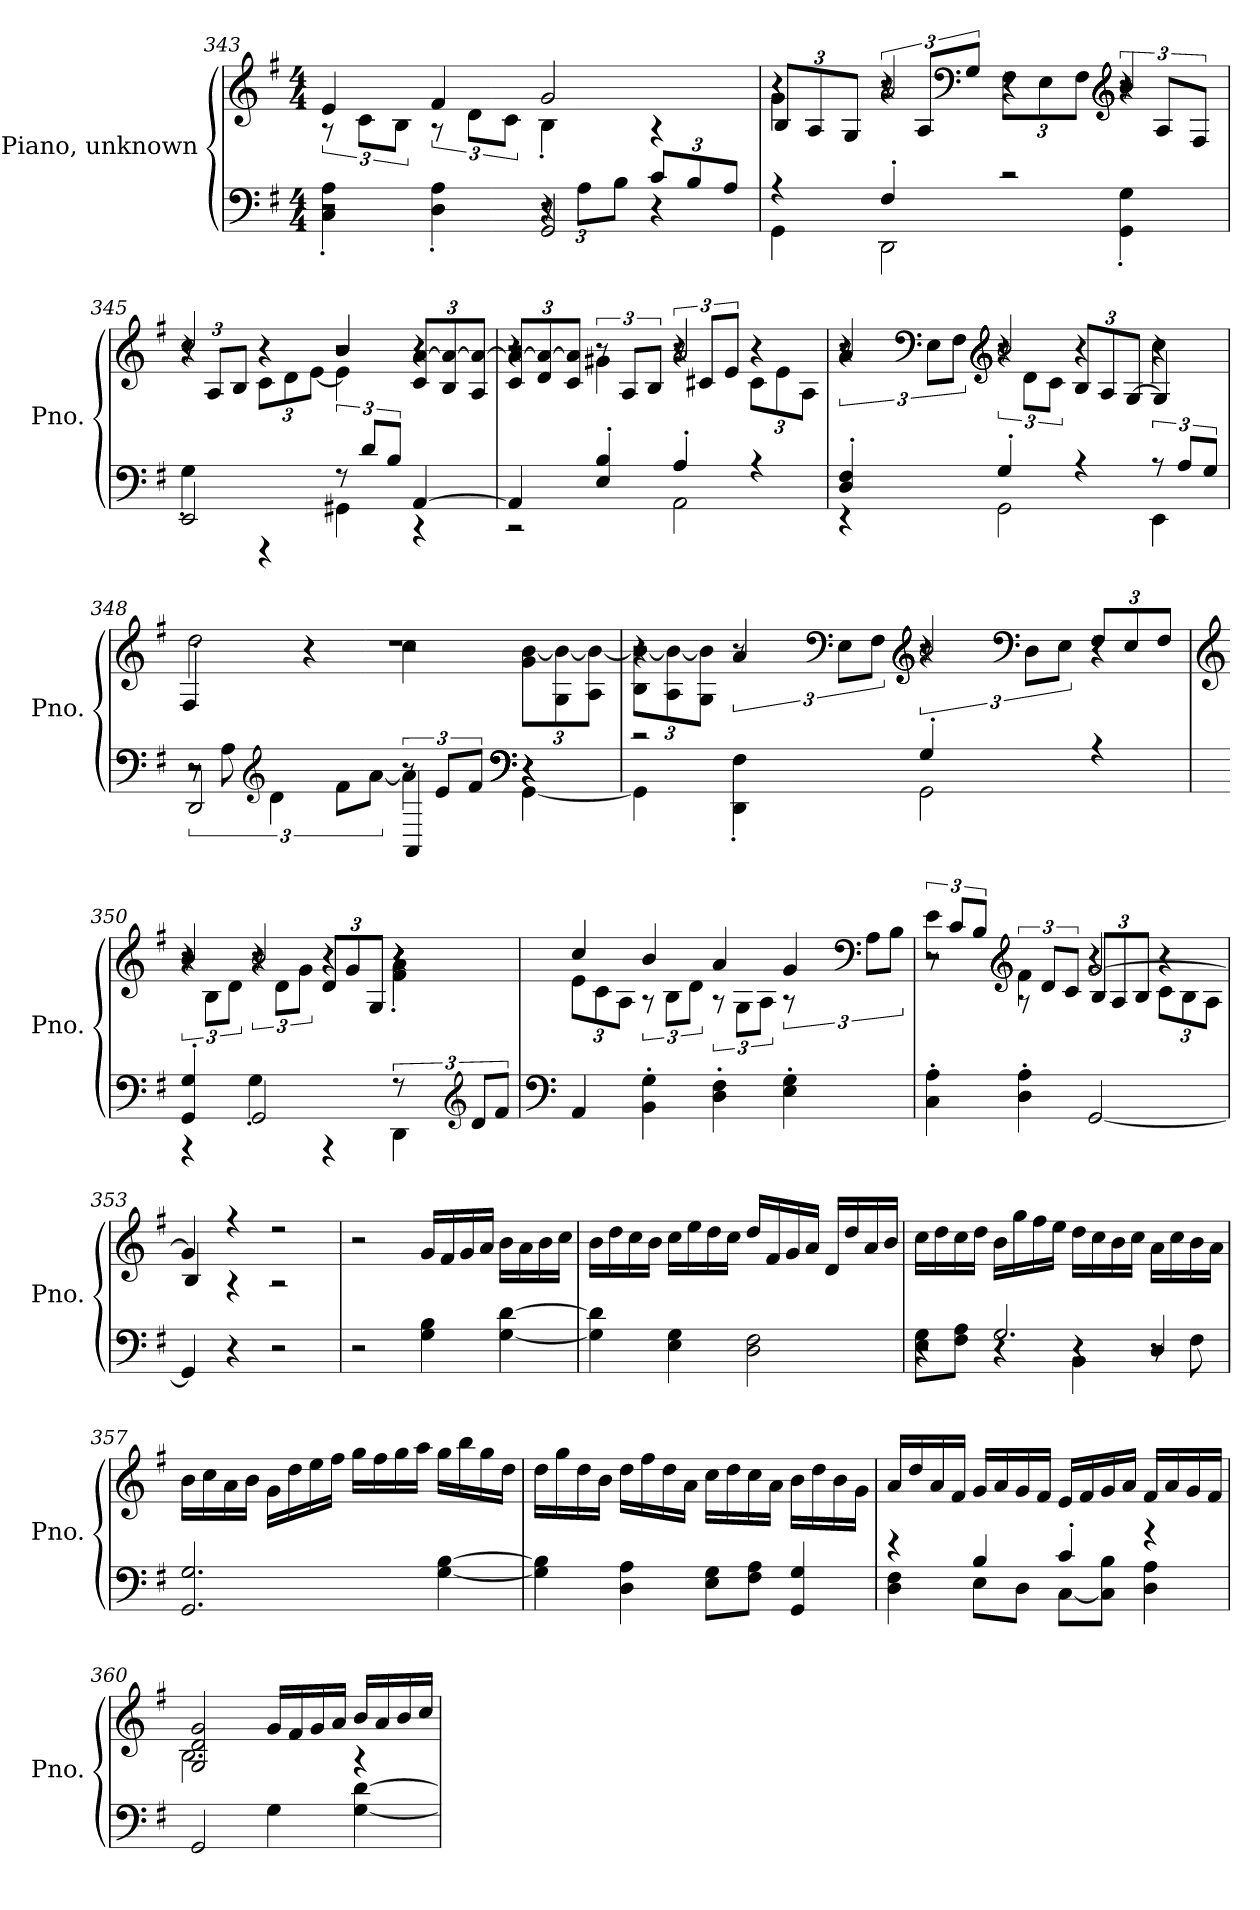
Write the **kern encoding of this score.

**kern	**kern
*part1	*part1
*staff2	*staff1
*I"Piano, unknown	*
*I'Pno.	*
*clefF4	*clefG2
*k[f#]	*k[f#]
*M4/4	*M4/4
=343	=343
*^	*^
*	*^	*	*
2r	4C\' 4A\'	2r	4e/	12r
.	.	.	.	12c\L
.	.	.	.	12B\J
.	4D\' 4A\'	.	4f#/	12r
.	.	.	.	12d\L
.	.	.	.	12c\J
4r	12r	2GG/	2g/	4B'\
.	12A\L	.	.	.
.	12B\J	.	.	.
*Xbrackettup	*	*	*	*
12c/L	4r	.	.	4r
12B/	.	.	.	.
12A/J	.	.	.	.
*	*v	*v	*	*
!!LO:LB:g=z
=344	=344	=344	=344
*	*	*	*^
*	*	*	*	*Xbrackettup
4r	4GG\	4r	4g\	12B/L
.	.	.	.	12A/
.	.	.	.	12G/J
*	*	*	*	*brackettup
4F#'/	2DD\	2a/	4r	12r
.	.	.	.	12A/L
*	*	*clefF4	*	*
.	.	.	.	12G/J
*	*	*	*Xbrackettup	*
2r	.	.	12F#\L	4r
.	.	.	12E\	.
.	.	.	12F#\J	.
*	*	*clefG2	*	*
*	*	*	*	*brackettup
.	4GG\' 4G\'	4b/	4r	12r
.	.	.	.	12A/L
.	.	.	.	12F#/J
=345	=345	=345	=345	=345
2EE/	4G'\	2cc/	4r	12r
.	.	.	.	12A/L
.	.	.	.	12B/J
*	*	*	*Xbrackettup	*
.	4r	.	12c\L	4r
.	.	.	12d\	.
.	.	.	[12e\J	.
*brackettup	*	*	*	*
12r	4GG#X\	2r	4e\]	4b/
12d/L	.	.	.	.
12B/J	.	.	.	.
[4AA/	4r	.	4r	12c/ [12a/L
.	.	.	.	12B/ 12a/_
.	.	.	.	12A/ 12a/_J
!!LO:LB:g=z	!!	!!
=346	=346	=346	=346	=346
4AA/]	2r	2r	4r	12c/ 12a/_L
.	.	.	.	12d/ 12a/_
.	.	.	.	12c/ 12a/]J
*	*	*	*	*brackettup
4E/' 4B/'	.	.	4g#X\	12r
.	.	.	.	12A/L
.	.	.	.	12B/J
4A'/	2AA\	2a/	4r	12r
.	.	.	.	12c#X/L
.	.	.	.	12e/J
*	*	*	*Xbrackettup	*
4r	.	.	12c#\L	4r
.	.	.	12e\	.
.	.	.	12A\J	.
=347	=347	=347	=347	=347
*	*	*	*brackettup	*
4D/' 4F#/'	4r	4r	12r	4a/
*	*	*clefF4	*	*
.	.	.	12E\L	.
.	.	.	12F#\J	.
*	*	*clefG2	*	*
4G'/	2GG\	2b/	12r	4r
.	.	.	12d\L	.
.	.	.	12c\J	.
*	*	*	*	*Xbrackettup
4r	.	.	4r	12B/L
.	.	.	.	12A/
.	.	.	.	[12G/J
12r	4EE\	4r	4cc\	4G/]
12A/L	.	.	.	.
12G/J	.	.	.	.
!!LO:LB:g=z	!!	!!
=348	=348	=348	=348	=348
*	*^	*	*	*
2DD/	12r	2r	1r	2dd\	4F#'/
.	12A\	.	.	.	.
*clefG2	*	*	*	*	*
.	6d\	.	.	.	.
.	.	.	.	.	4r
.	12f#\L	.	.	.	.
.	[12a\J	.	.	.	.
12r	4a\]	4AA/	.	4cc\	2r
12e/L	.	.	.	.	.
12f#/J	.	.	.	.	.
*clefF4	*	*	*	*	*
4r	[4GG\	4r	.	12g\ [12b\L	.
.	.	.	.	12G\ 12b\_	.
.	.	.	.	12A\ 12b\_J	.
*	*v	*v	*	*	*
=349	=349	=349	=349	=349
2r	4GG\]	2r	12B\ 12b\_L	4r
.	.	.	12A\ 12b\_	.
.	.	.	12G\ 12b\]J	.
*	*	*	*brackettup	*
.	4DD\' 4F#\'	.	12r	4a/
*	*	*clefF4	*	*
.	.	.	12E\L	.
.	.	.	12F#\J	.
*	*	*clefG2	*	*
4G'/	2GG\	2b/	12r	4r
*	*	*clefF4	*	*
.	.	.	12D\L	.
.	.	.	12E\J	.
*	*	*	*	*Xbrackettup
4r	.	.	4r	12F#/L
.	.	.	.	12E/
.	.	.	.	12F#/J
!!LO:LB:g=z	!!	!!
=350	=350	=350	=350	=350
*	*	*clefG2	*	*
*	*	*	*brackettup	*
4GG/' 4G/'	4r	4r	12r	4b/
.	.	.	12B\L	.
.	.	.	12d\J	.
2GG/	4G'\	2b/	12r	4r
.	.	.	12d\L	.
.	.	.	12g\J	.
*	*	*	*	*Xbrackettup
.	4r	.	4r	12d/L
.	.	.	.	12g/
.	.	.	.	12G/J
12r	4DD\	4r	4f#\' 4a\'	4r
*clefG2	*	*	*	*
12d/L	.	.	.	.
12f#/J	.	.	.	.
*v	*v	*	*	*
*	*v	*v	*v
=351	=351
*clefF4	*
*	*^
4AA/	4cc/	12e\L
.	.	12c\
.	.	12A\J
*	*	*brackettup
4BB\' 4G\'	4b/	12r
.	.	12B\L
.	.	12d\J
4D\' 4F#\'	4a/	12r
.	.	12G\L
.	.	12A\J
4E\' 4G\'	4g/	12r
*	*clefF4	*
.	.	12A\L
.	.	12B\J
!!LO:LB:g=z
=352	=352	=352
*	*	*^
4C\' 4A\'	2r	4e\	12r
.	.	.	12c/L
.	.	.	12B/J
*	*clefG2	*	*
4D\' 4A\'	.	4f#\	12r
.	.	.	12d/L
.	.	.	12c/J
*	*	*	*Xbrackettup
[2GG/	[2g/	4r	12B/L
.	.	.	12A/
.	.	.	12B/J
.	.	12c\L	4r
.	.	12B\	.
.	.	12A\J	.
*	*	*v	*v
=353	=353	=353
4GG/]	4g/]	4B/
4r	4r	4r
2r	2r	2r
*	*v	*v
=354	=354
2r	2r
4G\ 4B\	16g/LL
.	16f#/
.	16g/
.	16a/JJ
[4G\ [4d\	16b\LL
.	16a\
.	16b\
.	16cc\JJ
!!LO:PB:g=z
=355	=355
4G\] 4d\]	16b\LL
.	16dd\
.	16cc\
.	16b\JJ
4E\ 4G\	16cc\LL
.	16ee\
.	16dd\
.	16cc\JJ
2D\ 2F#\	16dd/LL
.	16f#/
.	16g/
.	16a/JJ
.	16d/LL
.	16dd/
.	16a/
.	16b/JJ
=356	=356
*^	*
*	*^	*
4r	8E\ 8G\L	2r	16cc\LL
.	.	.	16dd\
.	8F#\ 8A\J	.	16cc\
.	.	.	16dd\JJ
2.G/	4r	.	16b\LL
.	.	.	16gg\
.	.	.	16ff#\
.	.	.	16ee\JJ
.	4BB\	4r	16dd\LL
.	.	.	16cc\
.	.	.	16b\
.	.	.	16cc\JJ
.	8r	4D/	16a\LL
.	.	.	16cc\
.	8F#\	.	16b\
.	.	.	16a\JJ
*v	*v	*v	*
!!LO:LB:g=z
=357	=357
2.GG/ 2.G/	16b\LL
.	16cc\
.	16a\
.	16b\JJ
.	16g\LL
.	16dd\
.	16ee\
.	16ff#\JJ
.	16gg\LL
.	16ff#\
.	16gg\
.	16aa\JJ
[4G\ [4B\	16gg\LL
.	16bb\
.	16gg\
.	16dd\JJ
=358	=358
4G\] 4B\]	16dd\LL
.	16gg\
.	16dd\
.	16b\JJ
4D\ 4A\	16dd\LL
.	16ff#\
.	16dd\
.	16a\JJ
8E\ 8G\L	16cc\LL
.	16dd\
8F#\ 8A\J	16cc\
.	16a\JJ
4GG/ 4G/	16b\LL
.	16dd\
.	16b\
.	16g\JJ
!!LO:LB:g=z
=359	=359
*^	*
4r	4D\ 4F#\	16a/LL
.	.	16dd/
.	.	16a/
.	.	16f#/JJ
4B/	8E\L	16g/LL
.	.	16a/
.	8D\J	16g/
.	.	16f#/JJ
4c'/	[8C\L	16e/LL
.	.	16f#/
.	8C\] 8B\J	16g/
.	.	16a/JJ
4r	4D\ 4A\	16f#/LL
.	.	16a/
.	.	16g/
.	.	16f#/JJ
*v	*v	*
=360	=360
*	*^
2GG/	2G/ 2d/ 2g/	2.B\
4G\	16g/LL	.
.	16f#/	.
.	16g/	.
.	16a/JJ	.
[4G\ [4d\	16b/LL	4r
.	16a/	.
.	16b/	.
.	16cc/JJ	.
*	*v	*v
=	=
*-	*-
